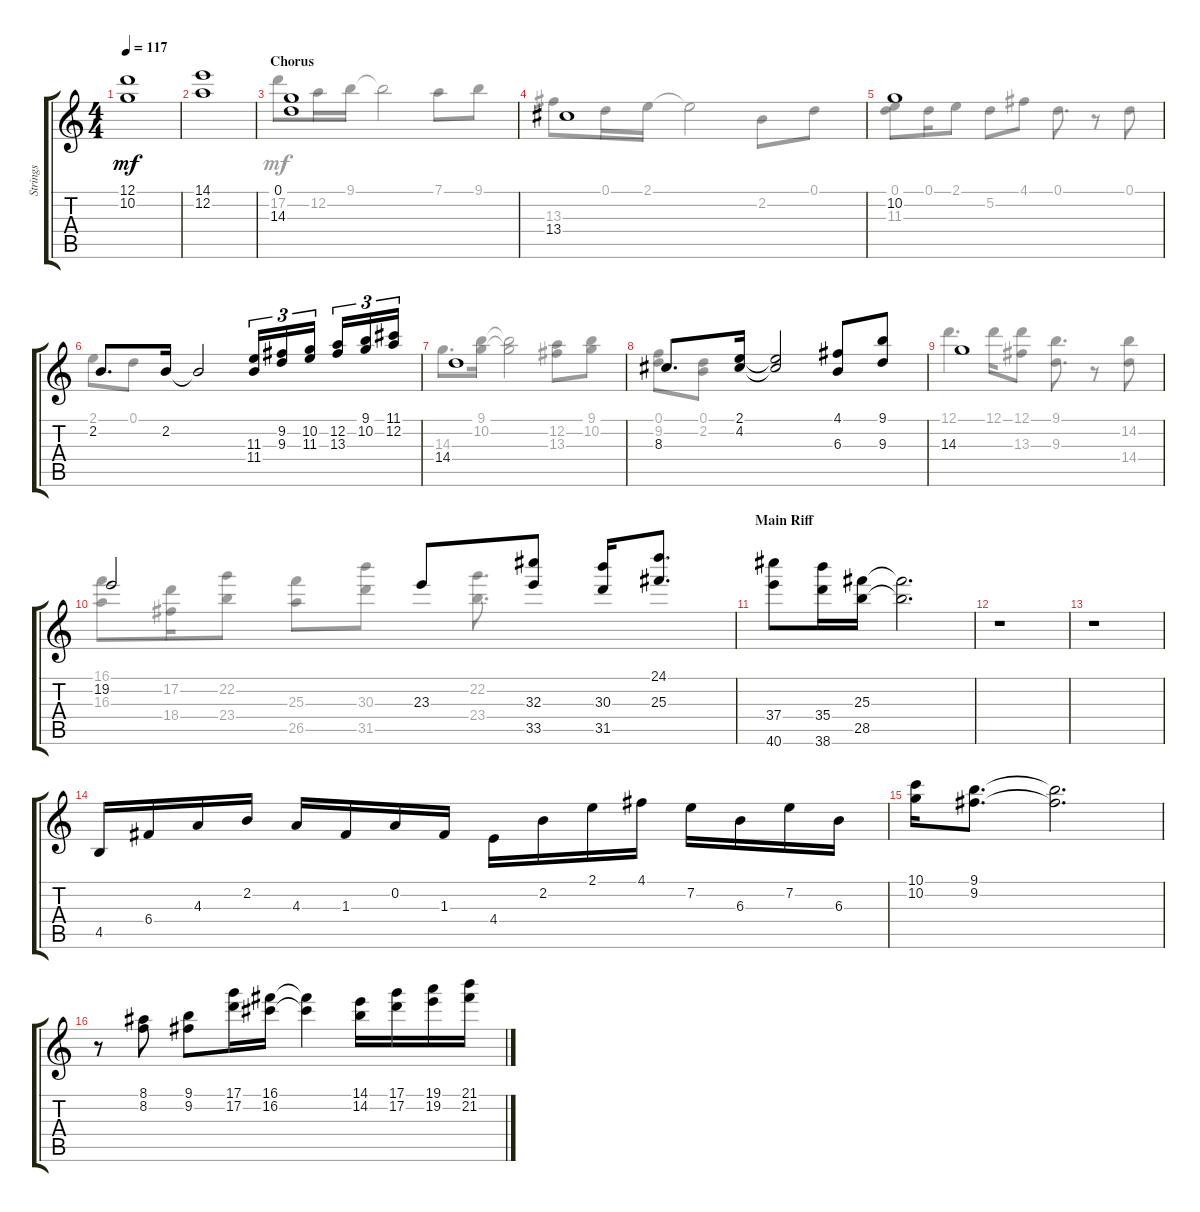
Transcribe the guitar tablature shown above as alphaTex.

\track ("Strings" "Strings") {instrument electricguitarclean}
\staff {score tabs}
\tuning (D4 A3 F3 C3 G2 C2) {hide}
\voice
\ts (4 4)
\tempo 117
\clef g2
\ks aminor
(12.1 10.2).1{dy mf} |
(14.1 12.2).1 |
\section ("" "Chorus")
(0.1 14.3).1 |
13.4.1 |
10.2.1 |
2.2.8{d} 2.2.16 2.2{t}.2 (11.3 11.4).16{tu (3 2)} (9.2 9.3).16{tu (3 2)} (10.2 11.3).16{tu (3 2)} (12.2 13.3).16{tu (3 2)} (9.1 10.2).16{tu (3 2)} (11.1 12.2).16{tu (3 2)} |
14.4.1 |
8.3.8{d} (2.1 4.2).16 (2.1{t} 4.2{t}).2 (4.1 6.3).8 (9.1 9.3).8 |
14.3.1 |
19.2.2 23.3.8 (32.3 33.5).8 (30.3 31.5).16 (24.1 25.3).8{d} |
\section ("" "Main Riff")
(37.4 40.6).8 (35.4 38.6).16 (25.3 28.5).16 (25.3{t} 28.5{t}).2{d} |
r.1 |
r.1 |
4.5.16 6.4.16 4.3.16 2.2.16 4.3.16 1.3.16 0.2.16 1.3.16 4.4.16 2.2.16 2.1.16 4.1.16 7.2.16 6.3.16 7.2.16 6.3.16 |
(10.1 10.2).16 (9.1 9.2).8{d} (9.1{t} 9.2{t}).2{d} |
r.8 (8.1 8.2).8 (9.1 9.2).8 (17.1 17.2).16 (16.1 16.2).16 (16.1{t} 16.2{t}).4 (14.1 14.2).16 (17.1 17.2).16 (19.1 19.2).16 (21.1 21.2).16
\voice
\clef g2
\ottava regular
\simile none
\ks aminor
|
|
17.2.8 12.2.16 9.1.16 9.1{t}.2 7.1.8 9.1.8 |
13.3.8 0.1.16 2.1.16 2.1{t}.2 2.2.8 0.1.8 |
(0.1 11.3).8 0.1.16 2.1.8 5.2.8 4.1.8 0.1.8{d} r.8 0.1.8 |
2.1.8 0.1.8 |
14.3.8{d} (9.1 10.2).16 (9.1{t} 10.2{t}).2 (12.2 13.3).8 (9.1 10.2).8 |
(0.1 9.2).8 (0.1 2.2).8 |
12.1.4{d} 12.1.16 (12.1 13.3).8 (9.1 9.3).8{d} r.8 (14.2 14.4).8 |
(16.1 16.3).8 (17.2 18.4).16 (22.2 23.4).8 (25.3 26.5).8 (30.3 31.5).8 (22.2 23.4).8{d} |
|
|
|
|
|
